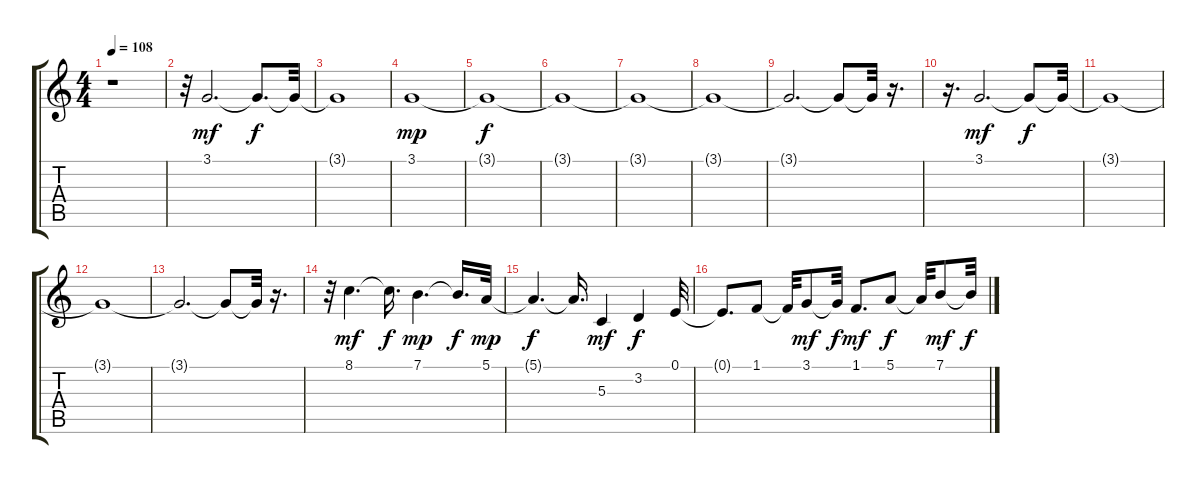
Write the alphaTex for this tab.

\track "" {instrument synthstrings2}
\staff {score tabs}
\tuning (E4 B3 G3 D3 A2 E2) {hide}
\ts (4 4)
\tempo 108
\clef g2
\ks c
r.1{dy f} |
r.32 3.1.2{d dy mf} 3.1{t}.8{d dy f} 3.1{t}.32 |
3.1{t}.1 |
3.1.1{dy mp} |
3.1{t}.1{dy f} |
3.1{t}.1 |
3.1{t}.1 |
3.1{t}.1 |
3.1{t}.2{d} 3.1{t}.8 3.1{t}.32 r.16{d} |
r.16{d} 3.1.2{d dy mf} 3.1{t}.8{dy f} 3.1{t}.32 |
3.1{t}.1 |
3.1{t}.1 |
3.1{t}.2{d} 3.1{t}.8 3.1{t}.32 r.16{d} |
r.32 8.1.4{d dy mf} 8.1{t}.16{d dy f} 7.1.4{d dy mp} 7.1{t}.16{d dy f} 5.1.32{dy mp} |
5.1{t}.4{d dy f} 5.1{t}.16{d} 5.3.4{dy mf} 3.2.4{dy f} 0.1.32 |
0.1{t}.8{d} 1.1.8 1.1{t}.32 3.1.8{dy mf} 3.1{t}.32{dy f} 1.1.8{d dy mf} 5.1.8{dy f} 5.1{t}.32 7.1.8{dy mf} 7.1{t}.32{dy f}
